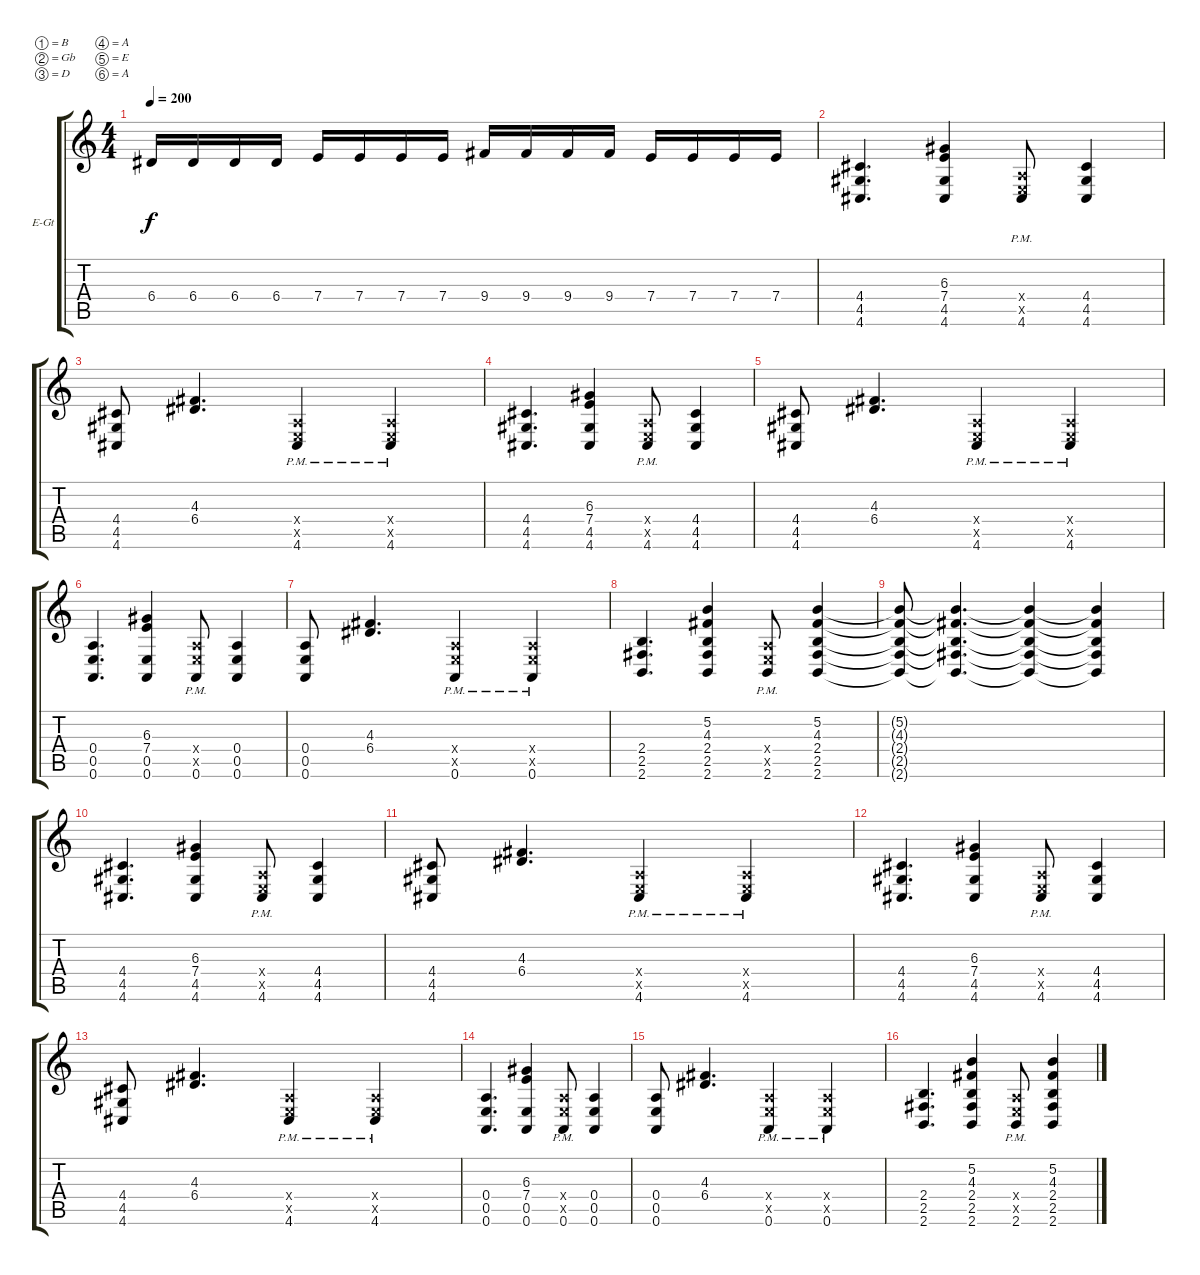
\bracketExtendMode groupsimilarinstruments
\firstSystemTrackNameOrientation horizontal
\otherSystemsTrackNameOrientation horizontal
\track ("La Metalcoreuse" "E-Gt") {instrument distortionguitar}
\staff {score tabs}
\tuning (B3 Gb3 D3 A2 E2 A1)
\ts (4 4)
\tempo 200
\clef g2
\ks c
6.4.16{dy f} 6.4.16 6.4.16 6.4.16 7.4.16 7.4.16 7.4.16 7.4.16 9.4.16 9.4.16 9.4.16 9.4.16 7.4.16 7.4.16 7.4.16 7.4.16 |
(4.4 4.5 4.6).4{d} (6.3 7.4 4.5 4.6).4 (0.4{x} 0.5{x} 4.6{pm}).8 (4.4 4.5 4.6).4 |
(4.4 4.5 4.6).8 (4.3 6.4).4{d} (0.4{x} 0.5{x} 4.6{pm}).4 (0.4{x} 0.5{x} 4.6{pm}).4 |
(4.4 4.5 4.6).4{d} (6.3 7.4 4.5 4.6).4 (0.4{x} 0.5{x} 4.6{pm}).8 (4.4 4.5 4.6).4 |
(4.4 4.5 4.6).8 (4.3 6.4).4{d} (0.4{x} 0.5{x} 4.6{pm}).4 (0.4{x} 0.5{x} 4.6{pm}).4 |
(0.4 0.5 0.6).4{d} (6.3 7.4 0.5 0.6).4 (0.4{x} 0.5{x} 0.6{pm}).8 (0.4 0.5 0.6).4 |
(0.4 0.5 0.6).8 (4.3 6.4).4{d} (0.4{x} 0.5{x} 0.6{pm}).4 (0.4{x} 0.5{x} 0.6{pm}).4 |
(2.4 2.5 2.6).4{d} (4.3 2.4 2.5 2.6 5.2).4 (0.4{x} 0.5{x} 2.6{pm}).8 (4.3 5.2 2.6 2.5 2.4).4 |
(4.3{t} 5.2{t} 2.6{t} 2.5{t} 2.4{t}).8 (4.3{t} 5.2{t} 2.6{t} 2.5{t} 2.4{t}).4{d} (4.3{t} 5.2{t} 2.6{t} 2.5{t} 2.4{t}).4 (4.3{t} 5.2{t} 2.6{t} 2.5{t} 2.4{t}).4 |
(4.4 4.5 4.6).4{d} (6.3 7.4 4.5 4.6).4 (0.4{x} 0.5{x} 4.6{pm}).8 (4.4 4.5 4.6).4 |
(4.4 4.5 4.6).8 (4.3 6.4).4{d} (0.4{x} 0.5{x} 4.6{pm}).4 (0.4{x} 0.5{x} 4.6{pm}).4 |
(4.4 4.5 4.6).4{d} (6.3 7.4 4.5 4.6).4 (0.4{x} 0.5{x} 4.6{pm}).8 (4.4 4.5 4.6).4 |
(4.4 4.5 4.6).8 (4.3 6.4).4{d} (0.4{x} 0.5{x} 4.6{pm}).4 (0.4{x} 0.5{x} 4.6{pm}).4 |
(0.4 0.5 0.6).4{d} (6.3 7.4 0.5 0.6).4 (0.4{x} 0.5{x} 0.6{pm}).8 (0.4 0.5 0.6).4 |
(0.4 0.5 0.6).8 (4.3 6.4).4{d} (0.4{x} 0.5{x} 0.6{pm}).4 (0.4{x} 0.5{x} 0.6{pm}).4 |
(2.4 2.5 2.6).4{d} (4.3 2.4 2.5 2.6 5.2).4 (0.4{x} 0.5{x} 2.6{pm}).8 (4.3 5.2 2.6 2.5 2.4).4
